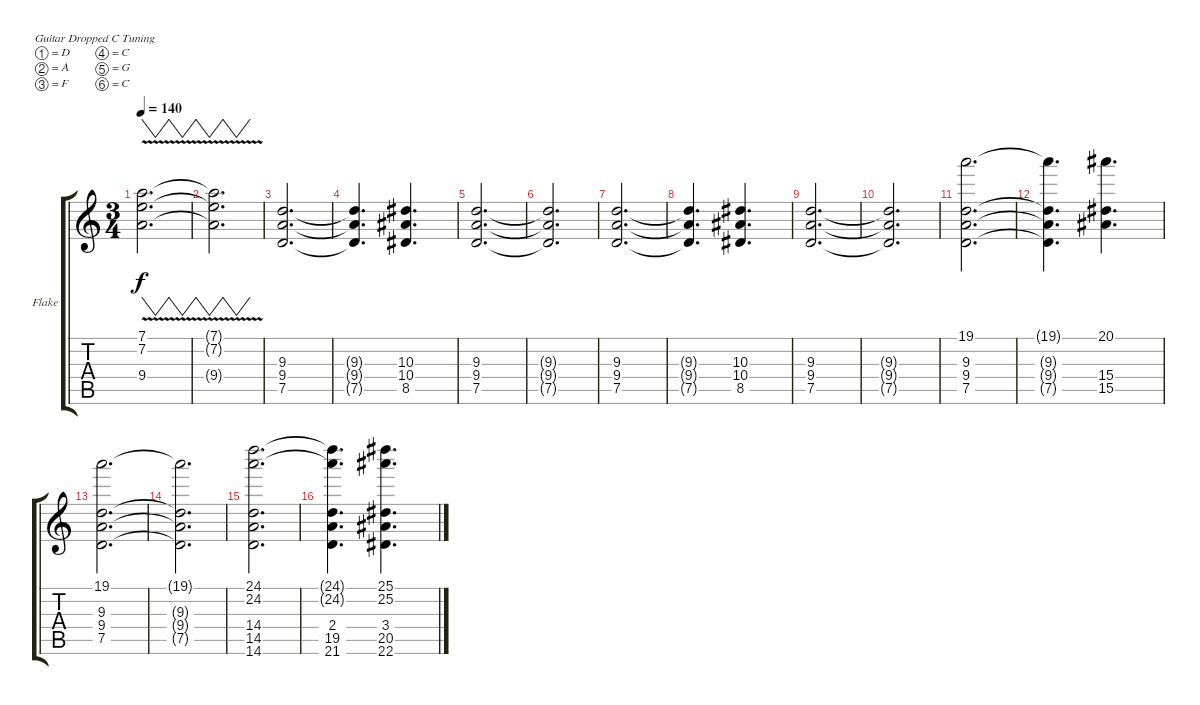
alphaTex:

\bracketExtendMode groupsimilarinstruments
\firstSystemTrackNameOrientation horizontal
\otherSystemsTrackNameOrientation horizontal
\track ("Christian \"Flake\" Lorenz" "Flake") {instrument electricguitarclean}
\staff {score tabs}
\tuning (D4 A3 F3 C3 G2 C2)
\ts (3 4)
\tempo 140
\clef g2
\scale
0.333333
\ks c
(7.1{v} 7.2 9.4).2{vw d dy f} |
(7.1{v t} 7.2{t} 9.4{t}).2{vw d} |
(9.3 9.4 7.5).2{d} |
(7.5{t} 9.4{t} 9.3{t}).4{d} (10.3 10.4 8.5).4{d} |
(9.3 9.4 7.5).2{d} |
(9.3{t} 9.4{t} 7.5{t}).2{d} |
(9.3 9.4 7.5).2{d} |
(7.5{t} 9.4{t} 9.3{t}).4{d} (10.3 10.4 8.5).4{d} |
(9.3 9.4 7.5).2{d} |
(9.3{t} 9.4{t} 7.5{t}).2{d} |
(19.1 9.4 9.3 7.5).2{d} |
(7.5{t} 9.4{t} 9.3{t} 19.1{t}).4{d} (20.1 15.4 15.5).4{d} |
(19.1 9.4 9.3 7.5).2{d} |
(19.1{t} 9.4{t} 7.5{t} 9.3{t}).2{d} |
(24.1 24.2 14.4 14.5 14.6).2{d} |
(24.1{t} 24.2{t} 19.5 21.6 2.4).4{d} (25.1 25.2 20.5 22.6 3.4).4{d}
